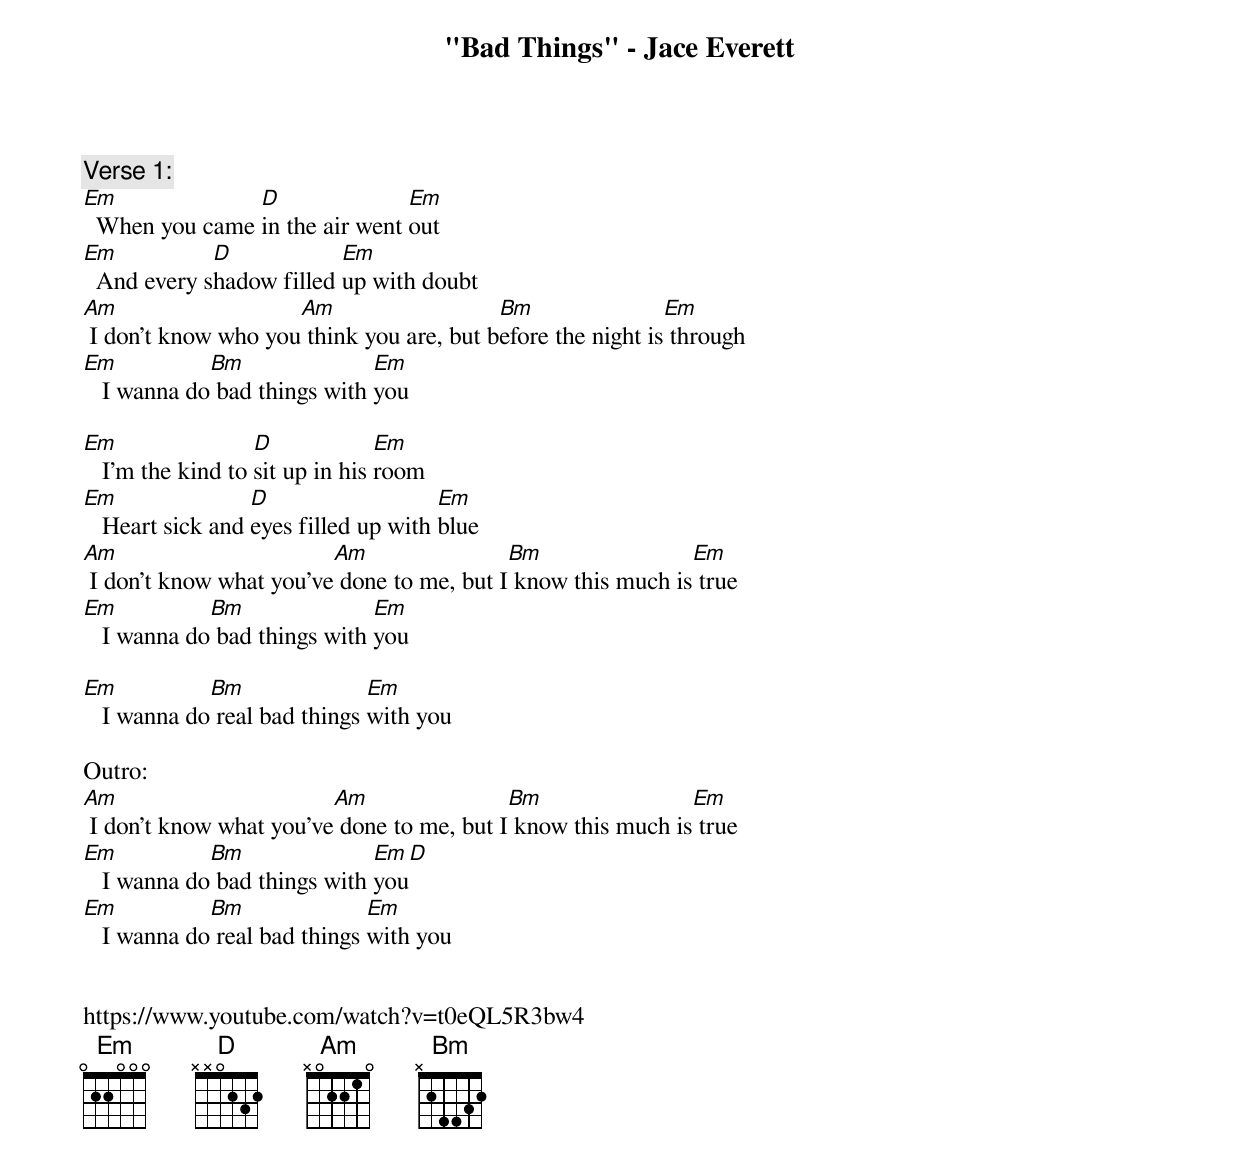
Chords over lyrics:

"Bad Things" - Jace Everett

Verse 1:
Em              D               Em
  When you came in the air went out
Em           D            Em
  And every shadow filled up with doubt
Am                   Am                   Bm                Em
 I don't know who you think you are, but before the night is through
Em           Bm               Em
   I wanna do bad things with you

Em                 D             Em
   I'm the kind to sit up in his room
Em                D                   Em
   Heart sick and eyes filled up with blue
Am                       Am                Bm                Em
 I don't know what you've done to me, but I know this much is true
Em           Bm               Em
   I wanna do bad things with you

Em           Bm               Em
   I wanna do real bad things with you

Outro:
Am                       Am                Bm                Em
 I don't know what you've done to me, but I know this much is true
Em           Bm               Em      D
   I wanna do bad things with you
Em           Bm               Em
   I wanna do real bad things with you


https://www.youtube.com/watch?v=t0eQL5R3bw4
